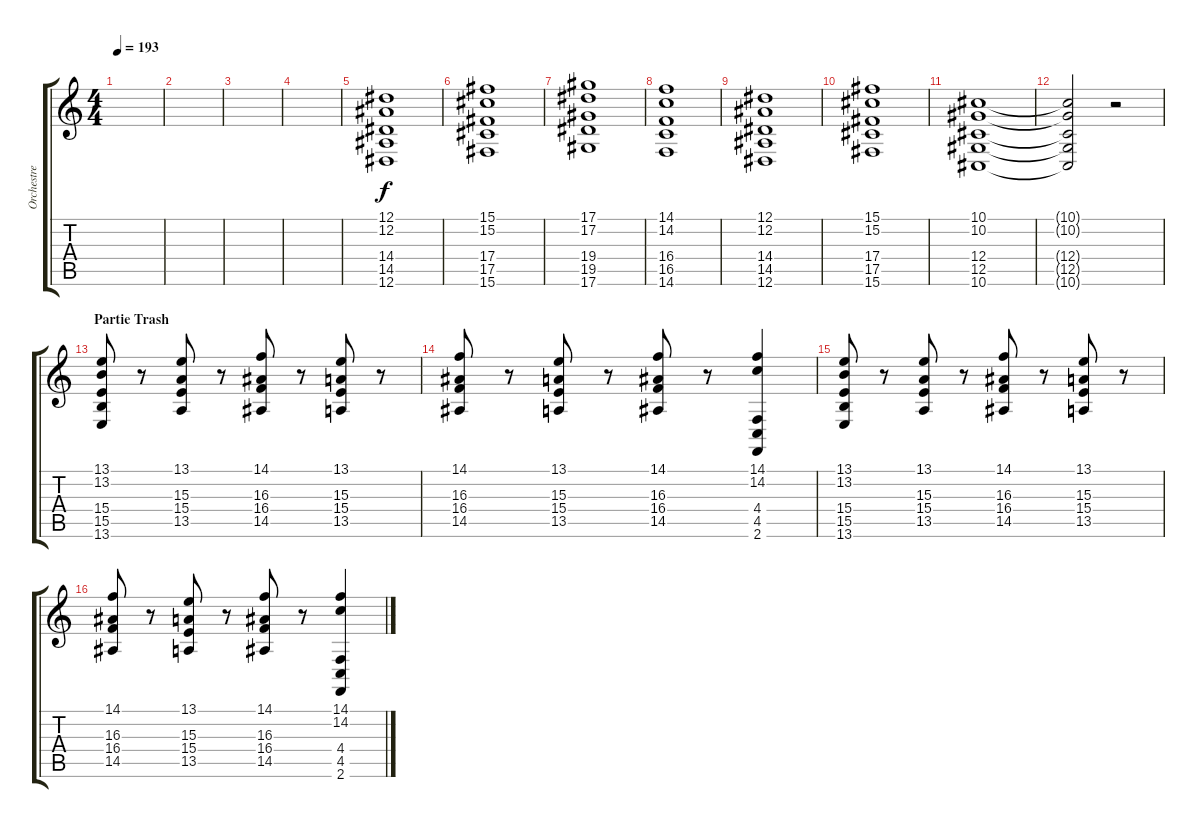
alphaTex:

\track ("Orchestre" "Orchestre") {instrument violin}
\staff {score tabs}
\tuning (Eb4 Bb3 Gb3 Db3 Ab2 Eb2) {hide}
\ts (4 4)
\tempo 193
\clef g2
\ks c
|
|
|
|
(12.1 12.2 14.4 14.5 12.6).1 |
(15.1 15.2 17.4 17.5 15.6).1 |
(17.1 17.2 19.4 19.5 17.6).1 |
(14.1 14.2 16.4 16.5 14.6).1 |
(12.1 12.2 14.4 14.5 12.6).1 |
(15.1 15.2 17.4 17.5 15.6).1 |
(10.1 10.2 12.4 12.5 10.6).1 |
(10.1{t} 10.2{t} 12.4{t} 12.5{t} 10.6{t}).2 r.2 |
\section ("" "Partie Trash")
(13.1 13.2 15.4 15.5 13.6).8 r.8 (13.1 15.3 15.4 13.5).8 r.8 (14.1 16.3 16.4 14.5).8 r.8 (13.1 15.3 15.4 13.5).8 r.8 |
(14.1 16.3 16.4 14.5).8 r.8 (13.1 15.3 15.4 13.5).8 r.8 (14.1 16.3 16.4 14.5).8 r.8 (14.1 14.2 4.4 4.5 2.6).4 |
(13.1 13.2 15.4 15.5 13.6).8 r.8 (13.1 15.3 15.4 13.5).8 r.8 (14.1 16.3 16.4 14.5).8 r.8 (13.1 15.3 15.4 13.5).8 r.8 |
(14.1 16.3 16.4 14.5).8 r.8 (13.1 15.3 15.4 13.5).8 r.8 (14.1 16.3 16.4 14.5).8 r.8 (14.1 14.2 4.4 4.5 2.6).4
